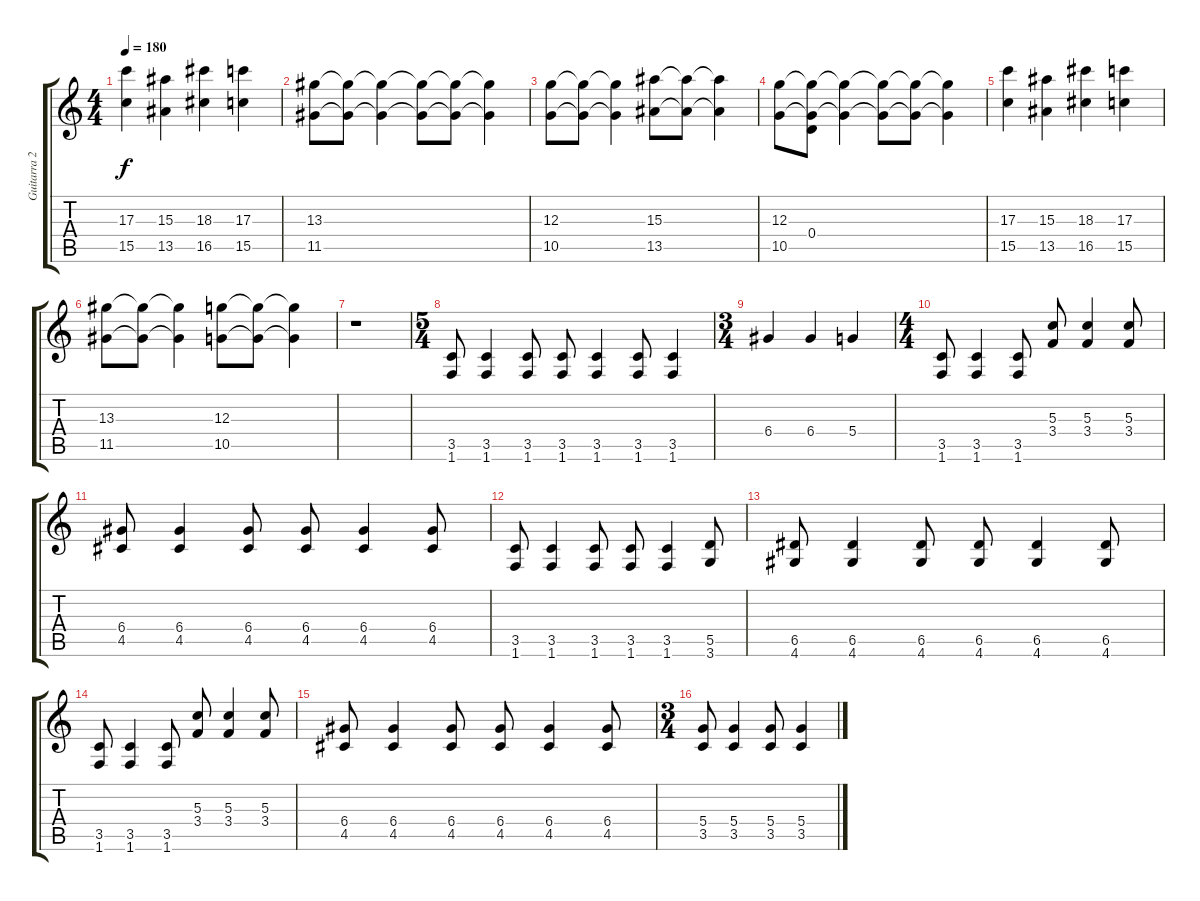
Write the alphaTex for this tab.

\track ("Guitarra 2" "Guitarra 2") {instrument overdrivenguitar}
\staff {score tabs}
\tuning (E4 B3 G3 D3 A2 E2) {hide}
\ts (4 4)
\tempo 180
\clef g2
\ks c
(17.3 15.5).4{dy f} (15.3 13.5).4 (18.3 16.5).4 (17.3 15.5).4 |
(13.3 11.5).8 (13.3{t} 11.5{t}).8 (13.3{t} 11.5{t}).4 (13.3{t} 11.5{t}).8 (13.3{t} 11.5{t}).8 (13.3{t} 11.5{t}).4 |
(12.3 10.5).8 (12.3{t} 10.5{t}).8 (12.3{t} 10.5{t}).4 (15.3 13.5).8 (15.3{t} 13.5{t}).8 (15.3{t} 13.5{t}).4 |
(12.3 10.5).8 (12.3{t} 0.4 10.5{t}).8 (12.3{t} 10.5{t}).4 (12.3{t} 10.5{t}).8 (12.3{t} 10.5{t}).8 (12.3{t} 10.5{t}).4 |
(17.3 15.5).4 (15.3 13.5).4 (18.3 16.5).4 (17.3 15.5).4 |
(13.3 11.5).8 (13.3{t} 11.5{t}).8 (13.3{t} 11.5{t}).4 (12.3 10.5).8 (12.3{t} 10.5{t}).8 (12.3{t} 10.5{t}).4 |
r.1 |
\ts (5 4)
(3.5 1.6).8 (3.5 1.6).4 (3.5 1.6).8 (3.5 1.6).8 (3.5 1.6).4 (3.5 1.6).8 (3.5 1.6).4 |
\ts (3 4)
6.4.4 6.4.4 5.4.4 |
\ts (4 4)
(3.5 1.6).8 (3.5 1.6).4 (3.5 1.6).8 (5.3 3.4).8 (5.3 3.4).4 (5.3 3.4).8 |
(6.4 4.5).8 (6.4 4.5).4 (6.4 4.5).8 (6.4 4.5).8 (6.4 4.5).4 (6.4 4.5).8 |
(3.5 1.6).8 (3.5 1.6).4 (3.5 1.6).8 (3.5 1.6).8 (3.5 1.6).4 (5.5 3.6).8 |
(6.5 4.6).8 (6.5 4.6).4 (6.5 4.6).8 (6.5 4.6).8 (6.5 4.6).4 (6.5 4.6).8 |
(3.5 1.6).8 (3.5 1.6).4 (3.5 1.6).8 (5.3 3.4).8 (5.3 3.4).4 (5.3 3.4).8 |
(6.4 4.5).8 (6.4 4.5).4 (6.4 4.5).8 (6.4 4.5).8 (6.4 4.5).4 (6.4 4.5).8 |
\ts (3 4)
(5.4 3.5).8 (5.4 3.5).4 (5.4 3.5).8 (5.4 3.5).4
